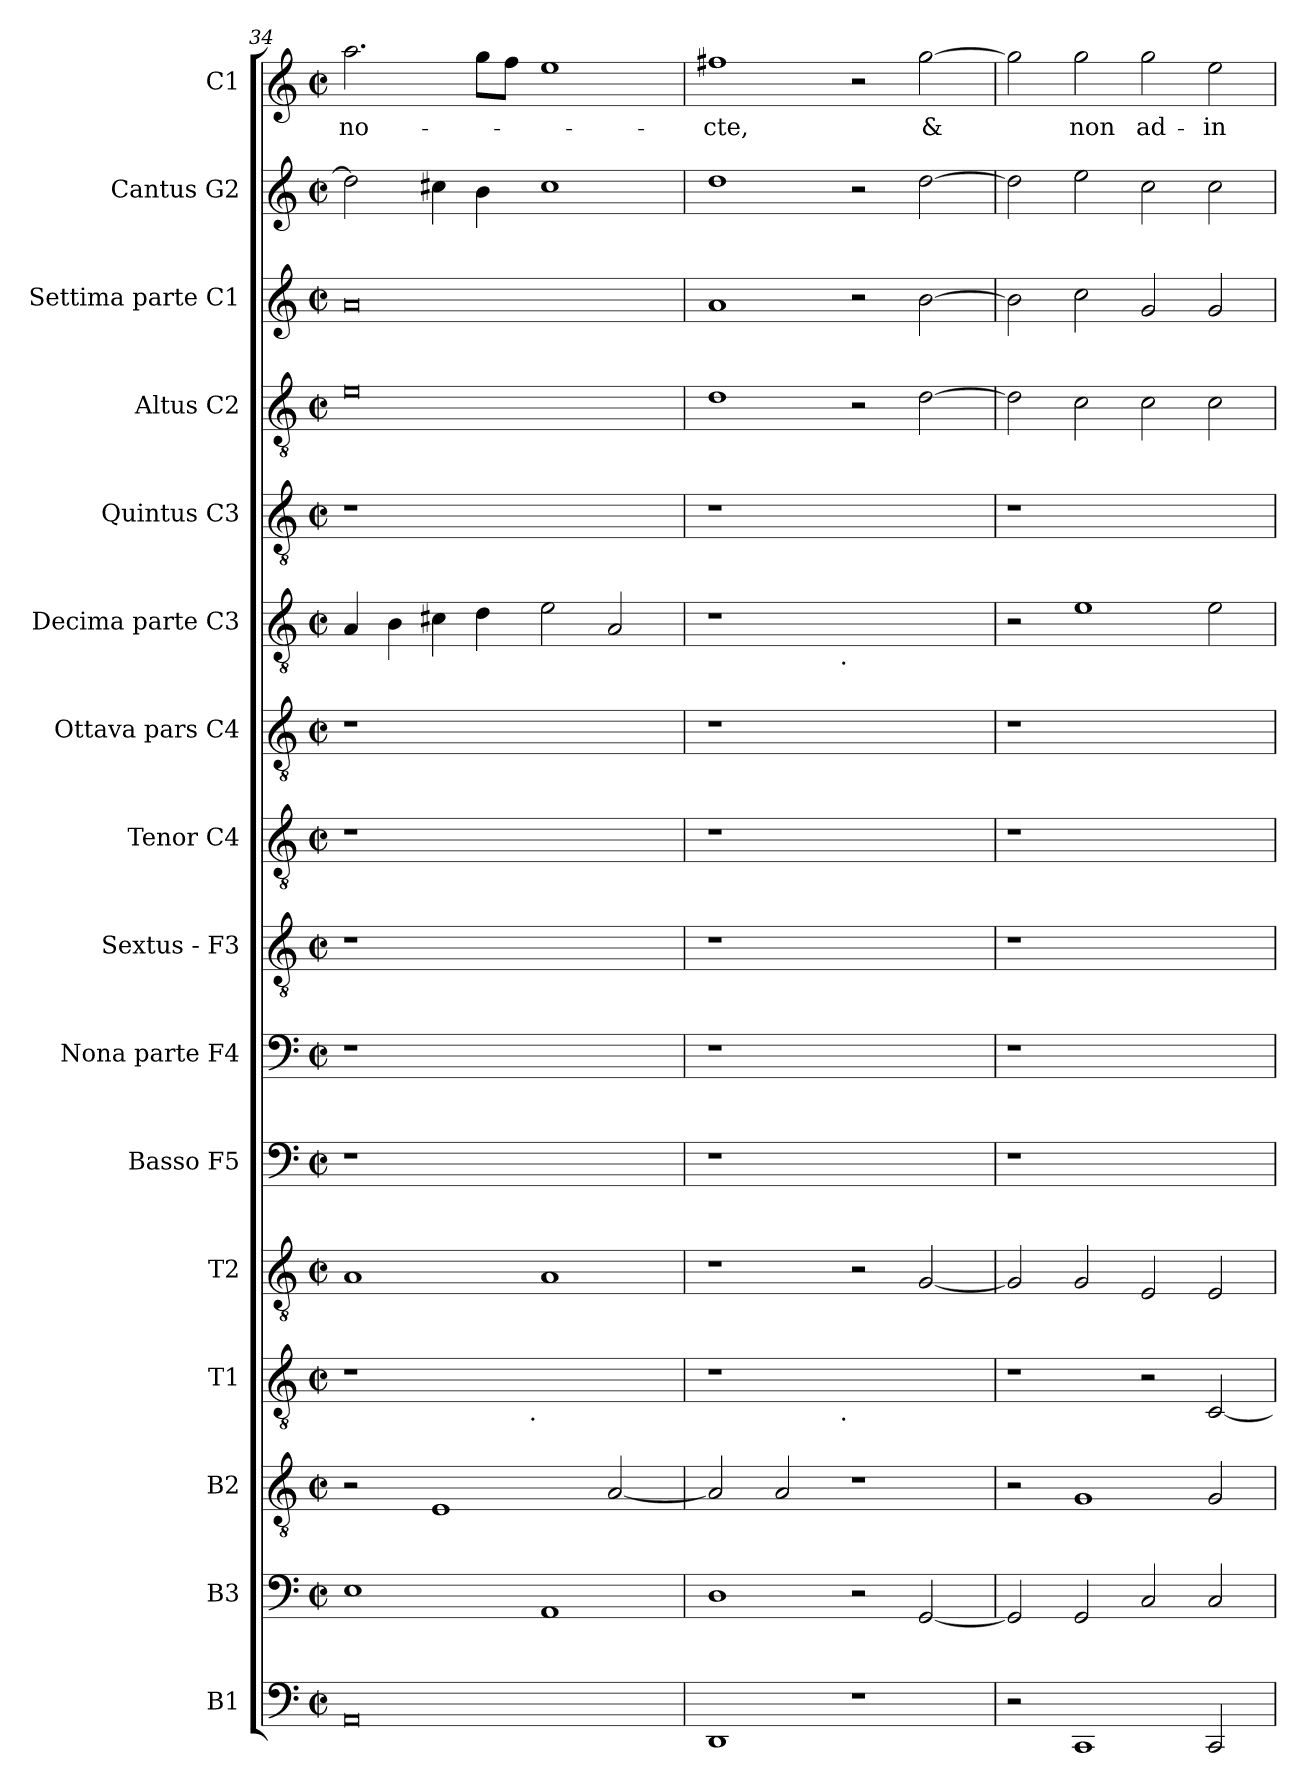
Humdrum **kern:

**kern	**kern	**kern	**kern	**kern	**kern	**kern	**kern	**kern	**kern	**kern	**kern	**kern	**kern	**kern	**kern	**text
*part16	*part15	*part14	*part13	*part12	*part11	*part10	*part9	*part8	*part7	*part6	*part5	*part4	*part3	*part2	*part1	*part1
*staff16	*staff15	*staff14	*staff13	*staff12	*staff11	*staff10	*staff9	*staff8	*staff7	*staff6	*staff5	*staff4	*staff3	*staff2	*staff1	*staff1
*I"B1	*I"B3	*I"B2	*I"T1	*I"T2	*I"Basso F5	*I"Nona parte F4	*I"Sextus - F3	*I"Tenor C4	*I"Ottava pars C4	*I"Decima parte C3	*I"Quintus C3	*I"Altus C2	*I"Settima parte C1	*I"Cantus G2	*I"C1	*
*I'B1	*I'B3	*I'B2	*I'T1	*I'T2	*	*	*	*	*	*	*	*I'A2	*	*I'C2	*I'C1	*
!!LO:PB:g=z
*clefF4	*clefF4	*clefGv2	*clefGv2	*clefGv2	*clefF4	*clefF4	*clefGv2	*clefGv2	*clefGv2	*clefGv2	*clefGv2	*clefGv2	*clefG2	*clefG2	*clefG2	*
*	*	*	*	*	*ITrd7c12	*	*	*	*	*	*	*	*	*	*	*
*k[]	*k[]	*k[]	*k[]	*k[]	*k[]	*k[]	*k[]	*k[]	*k[]	*k[]	*k[]	*k[]	*k[]	*k[]	*k[]	*
*C:	*C:	*C:	*C:	*C:	*C:	*C:	*C:	*C:	*C:	*C:	*C:	*C:	*C:	*C:	*C:	*
*M2/2	*M2/2	*M2/2	*M2/2	*M2/2	*M2/2	*M2/2	*M2/2	*M2/2	*M2/2	*M2/2	*M2/2	*M2/2	*M2/2	*M2/2	*M2/2	*
*met(c|)	*met(c|)	*met(c|)	*met(c|)	*met(c|)	*met(c|)	*met(c|)	*met(c|)	*met(c|)	*met(c|)	*met(c|)	*met(c|)	*met(c|)	*met(c|)	*met(c|)	*met(c|)	*
=34	=34	=34	=34	=34	=34	=34	=34	=34	=34	=34	=34	=34	=34	=34	=34	=34
!	!	!	!	!	!	!	!	!	!	!	!	!	!	!	!	!LO:LY:b
*	*	*	*^	*	*	*	*	*	*	*	*	*	*	*	*	*
0AA	1E	2r	1r	2ryy	1A	1r	1r	1r	1r	1r	4A/	1r	0e	0a	2dd\]	2.aa\	no-
.	.	.	.	.	.	.	.	.	.	.	4B\	.	.	.	.	.	.
.	.	1E	.	4...ryy	.	.	.	.	.	.	4c#X\	.	.	.	4cc#X\	.	.
.	.	.	.	.	.	.	.	.	.	.	4d\	.	.	.	4b\	8gg\L	.
.	.	.	.	.	.	.	.	.	.	.	.	.	.	.	.	8ff\J	.
!	!	!	!	!LO:TX:b:t=.	!	!	!	!	!	!	!	!	!	!	!	!	!
.	.	.	.	1ryy	.	.	.	.	.	.	.	.	.	.	.	.	.
.	1AA	.	1ryy	.	1A	1ryy	1ryy	1ryy	1ryy	1ryy	2e\	1ryy	.	.	1cc#	1ee	.
.	.	[<2A/	.	.	.	.	.	.	.	.	2A/	.	.	.	.	.	.
.	.	.	.	32ryy	.	.	.	.	.	.	.	.	.	.	.	.	.
=35	=35	=35	=35	=35	=35	=35	=35	=35	=35	=35	=35	=35	=35	=35	=35	=35	=35
!	!	!	!	!	!	!	!	!	!	!	!	!	!	!	!	!	!LO:LY:b
*	*	*	*	*	*	*	*	*	*	*	*^	*	*	*	*	*	*
1DD	1D	2A/]	1r	2ryy	1r	1r	1r	1r	1r	1r	1r	2ryy	1r	1d	1a	1dd	1ff#X	-cte,
.	.	2A/	.	4...ryy	.	.	.	.	.	.	.	4...ryy	.	.	.	.	.	.
!	!	!	!	!	!	!	!	!	!	!	!	!LO:TX:b:t=.	!	!	!	!	!	!
!	!	!	!	!LO:TX:b:t=.	!	!	!	!	!	!	!	!	!	!	!	!	!	!
.	.	.	.	1ryy	.	.	.	.	.	.	.	1ryy	.	.	.	.	.	.
1r	2r	1r	1ryy	.	2r	1ryy	1ryy	1ryy	1ryy	1ryy	1ryy	.	1ryy	2r	2r	2r	2r	.
!	!	!	!	!	!	!	!	!	!	!	!	!	!	!	!	!	!	!LO:LY:b
.	[<2GG/	.	.	.	[<2G/	.	.	.	.	.	.	.	.	[>2d\	[>2b\	[>2dd\	[>2gg\	&
.	.	.	.	32ryy	.	.	.	.	.	.	.	32ryy	.	.	.	.	.	.
*	*	*	*v	*v	*	*	*	*	*	*	*v	*v	*	*	*	*	*	*
=36	=36	=36	=36	=36	=36	=36	=36	=36	=36	=36	=36	=36	=36	=36	=36	=36
2r	2GG/]	2r	1r	2G/]	1r	1r	1r	1r	1r	2r	1r	2d\]	2b\]	2dd\]	2gg\]	.
!	!	!	!	!	!	!	!	!	!	!	!	!	!	!	!	!LO:LY:b
1CC	2GG/	1G	.	2G/	.	.	.	.	.	1e	.	2c\	2cc\	2ee\	2gg\	non
!	!	!	!	!	!	!	!	!	!	!	!	!	!	!	!	!LO:LY:b
.	2C/	.	2r	2E/	1ryy	1ryy	1ryy	1ryy	1ryy	.	1ryy	2c\	2g/	2cc\	2gg\	ad-
!	!	!	!	!	!	!	!	!	!	!	!	!	!	!	!	!LO:LY:b
2CC/	2C/	2G/	[<2C/	2E/	.	.	.	.	.	2e\	.	2c\	2g/	2cc\	2ee\	-in-
=	=	=	=	=	=	=	=	=	=	=	=	=	=	=	=	=
*-	*-	*-	*-	*-	*-	*-	*-	*-	*-	*-	*-	*-	*-	*-	*-	*-
